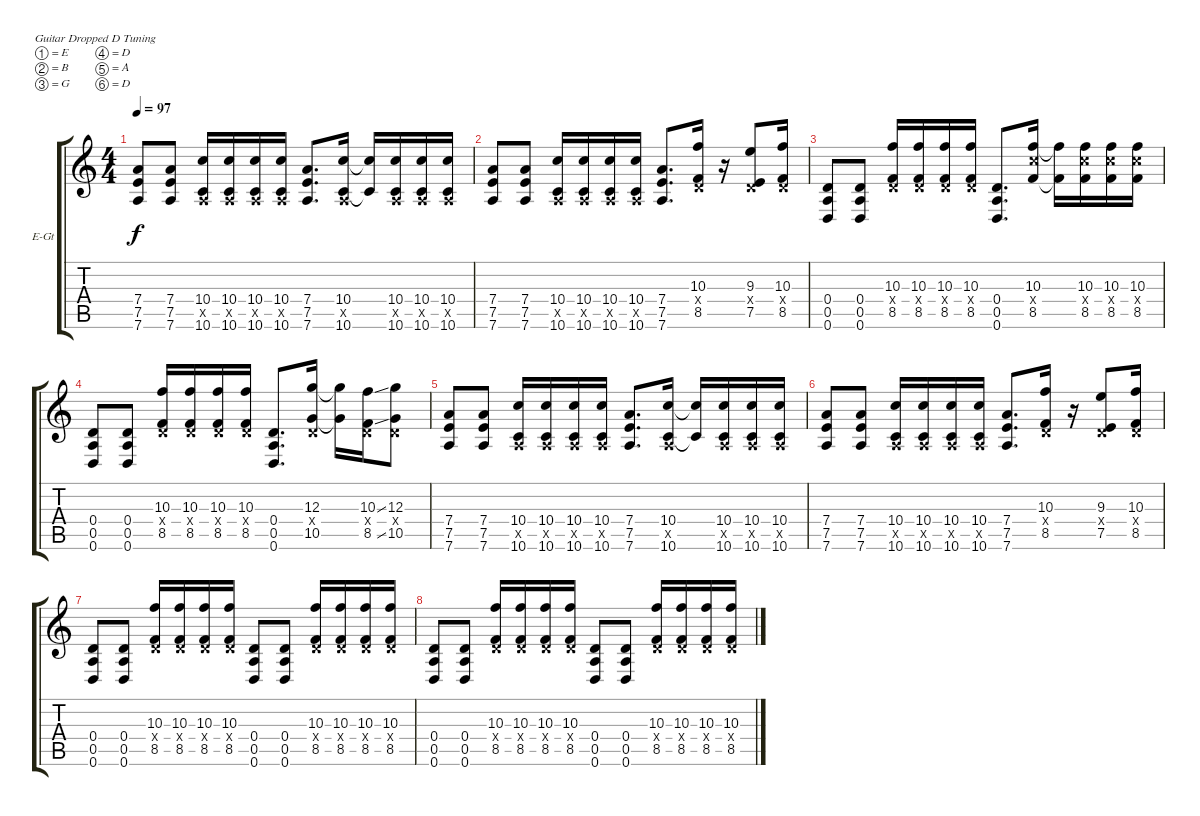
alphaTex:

\defaultSystemsLayout 4
\bracketExtendMode groupsimilarinstruments
\firstSystemTrackNameOrientation horizontal
\otherSystemsTrackNameOrientation horizontal
\track ("Jerry Horton" "E-Gt") {instrument distortionguitar}
\staff {score tabs}
\tuning (E4 B3 G3 D3 A2 D2)
\ts (4 4)
\tempo 97
\clef g2
\ks c
(7.4 7.5 7.6).8{dy f} (7.4 7.5 7.6).8 (10.4 0.5{x} 10.6).16 (10.4 0.5{x} 10.6).16 (10.4 0.5{x} 10.6).16 (10.4 0.5{x} 10.6).16 (7.4 7.5 7.6).8{d} (10.4 0.5{x} 10.6).16 (10.4{t} 10.6{t}).16 (10.4 0.5{x} 10.6).16 (10.4 0.5{x} 10.6).16 (10.4 0.5{x} 10.6).16 |
(7.4 7.5 7.6).8 (7.4 7.5 7.6).8 (10.4 0.5{x} 10.6).16 (10.4 0.5{x} 10.6).16 (10.4 0.5{x} 10.6).16 (10.4 0.5{x} 10.6).16 (7.4 7.5 7.6).8{d} (10.3 0.4{x} 8.5).16 r.16 (9.3 0.4{x} 7.5).8 (10.3 0.4{x} 8.5).16 |
(0.4 0.5 0.6).8 (0.4 0.5 0.6).8 (10.3 0.4{x} 8.5).16 (10.3 0.4{x} 8.5).16 (10.3 0.4{x} 8.5).16 (10.3 0.4{x} 8.5).16 (0.4 0.5 0.6).8{d} (10.3 10.4{x} 8.5).16 (10.3{t} 8.5{t}).16 (10.3 10.4{x} 8.5).16 (10.3 10.4{x} 8.5).16 (10.3 10.4{x} 8.5).16 |
(0.4 0.5 0.6).8 (0.4 0.5 0.6).8 (10.3 0.4{x} 8.5).16 (10.3 0.4{x} 8.5).16 (10.3 0.4{x} 8.5).16 (10.3 0.4{x} 8.5).16 (0.4 0.5 0.6).8{d} (12.3 0.4{x} 10.5).16 (12.3{t} 10.5{t}).16 (10.3{ss} 0.4{x} 8.5{ss}).16 (12.3 0.4{x} 10.5).8 |
(7.4 7.5 7.6).8 (7.4 7.5 7.6).8 (10.4 0.5{x} 10.6).16 (10.4 0.5{x} 10.6).16 (10.4 0.5{x} 10.6).16 (10.4 0.5{x} 10.6).16 (7.4 7.5 7.6).8{d} (10.4 0.5{x} 10.6).16 (10.4{t} 10.6{t}).16 (10.4 0.5{x} 10.6).16 (10.4 0.5{x} 10.6).16 (10.4 0.5{x} 10.6).16 |
(7.4 7.5 7.6).8 (7.4 7.5 7.6).8 (10.4 0.5{x} 10.6).16 (10.4 0.5{x} 10.6).16 (10.4 0.5{x} 10.6).16 (10.4 0.5{x} 10.6).16 (7.4 7.5 7.6).8{d} (10.3 0.4{x} 8.5).16 r.16 (9.3 0.4{x} 7.5).8 (10.3 0.4{x} 8.5).16 |
(0.4 0.5 0.6).8 (0.4 0.5 0.6).8 (10.3 0.4{x} 8.5).16 (10.3 0.4{x} 8.5).16 (10.3 0.4{x} 8.5).16 (10.3 0.4{x} 8.5).16 (0.4 0.5 0.6).8 (0.4 0.5 0.6).8 (10.3 0.4{x} 8.5).16 (10.3 0.4{x} 8.5).16 (10.3 0.4{x} 8.5).16 (10.3 0.4{x} 8.5).16 |
(0.4 0.5 0.6).8 (0.4 0.5 0.6).8 (10.3 0.4{x} 8.5).16 (10.3 0.4{x} 8.5).16 (10.3 0.4{x} 8.5).16 (10.3 0.4{x} 8.5).16 (0.4 0.5 0.6).8 (0.4 0.5 0.6).8 (10.3 0.4{x} 8.5).16 (10.3 0.4{x} 8.5).16 (10.3 0.4{x} 8.5).16 (10.3 0.4{x} 8.5).16
